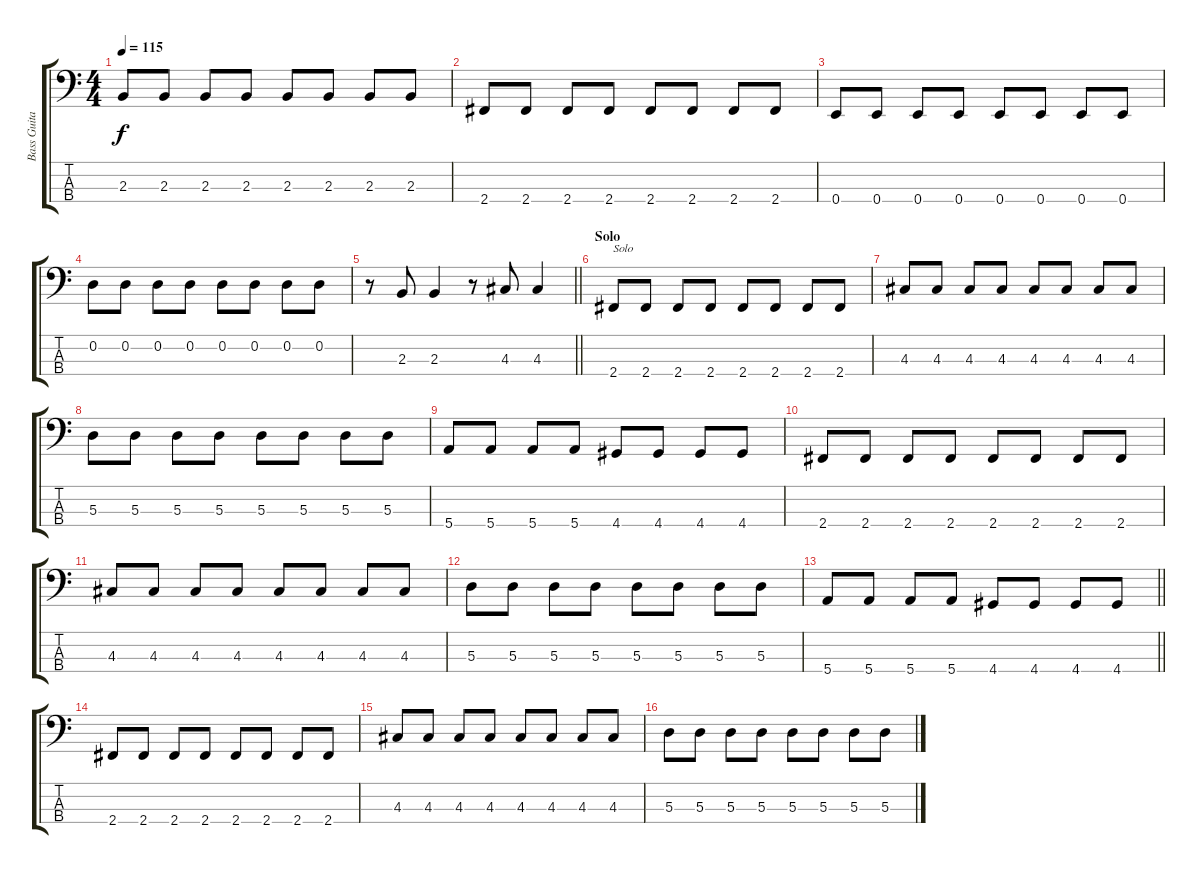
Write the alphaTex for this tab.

\track ("Bass Guitar" "Bass Guita") {instrument electricbassfinger}
\staff {score tabs}
\tuning (G2 D2 A1 E1) {hide}
\ts (4 4)
\tempo 115
\clef f4
\ks c
2.3.8{dy f} 2.3.8 2.3.8 2.3.8 2.3.8 2.3.8 2.3.8 2.3.8 |
2.4.8 2.4.8 2.4.8 2.4.8 2.4.8 2.4.8 2.4.8 2.4.8 |
0.4.8 0.4.8 0.4.8 0.4.8 0.4.8 0.4.8 0.4.8 0.4.8 |
0.2.8 0.2.8 0.2.8 0.2.8 0.2.8 0.2.8 0.2.8 0.2.8 |
\barLineRight lightlight
r.8 2.3.8 2.3.4 r.8 4.3.8 4.3.4 |
\section ("" "Solo")
2.4.8{txt "Solo"} 2.4.8 2.4.8 2.4.8 2.4.8 2.4.8 2.4.8 2.4.8 |
4.3.8 4.3.8 4.3.8 4.3.8 4.3.8 4.3.8 4.3.8 4.3.8 |
5.3.8 5.3.8 5.3.8 5.3.8 5.3.8 5.3.8 5.3.8 5.3.8 |
5.4.8 5.4.8 5.4.8 5.4.8 4.4.8 4.4.8 4.4.8 4.4.8 |
2.4.8 2.4.8 2.4.8 2.4.8 2.4.8 2.4.8 2.4.8 2.4.8 |
4.3.8 4.3.8 4.3.8 4.3.8 4.3.8 4.3.8 4.3.8 4.3.8 |
5.3.8 5.3.8 5.3.8 5.3.8 5.3.8 5.3.8 5.3.8 5.3.8 |
\barLineRight lightlight
5.4.8 5.4.8 5.4.8 5.4.8 4.4.8 4.4.8 4.4.8 4.4.8 |
2.4.8 2.4.8 2.4.8 2.4.8 2.4.8 2.4.8 2.4.8 2.4.8 |
4.3.8 4.3.8 4.3.8 4.3.8 4.3.8 4.3.8 4.3.8 4.3.8 |
5.3.8 5.3.8 5.3.8 5.3.8 5.3.8 5.3.8 5.3.8 5.3.8
